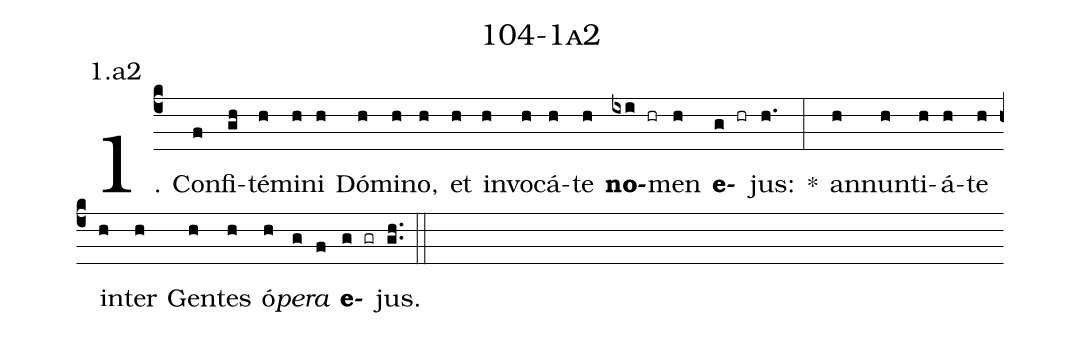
name: 104-1a2;
annotation: 1.a2;
%%
(c4)1. Con(f)fi(gh)té(h)mi(h)ni(h) Dó(h)mi(h)no,(h) et(h) in(h)vo(h)cá(h)te(h) <b>no</b>(ixi hr)men(h) <b>e</b>(g hr)jus:(h.) *(:) an(h)nun(h)ti(h)á(h)te(h) in(h)ter(h) Gen(h)tes(h) ó(h)<i>pe</i>(g)<i>ra</i>(f) <b>e</b>(g gr)jus.(gh..) (::)
